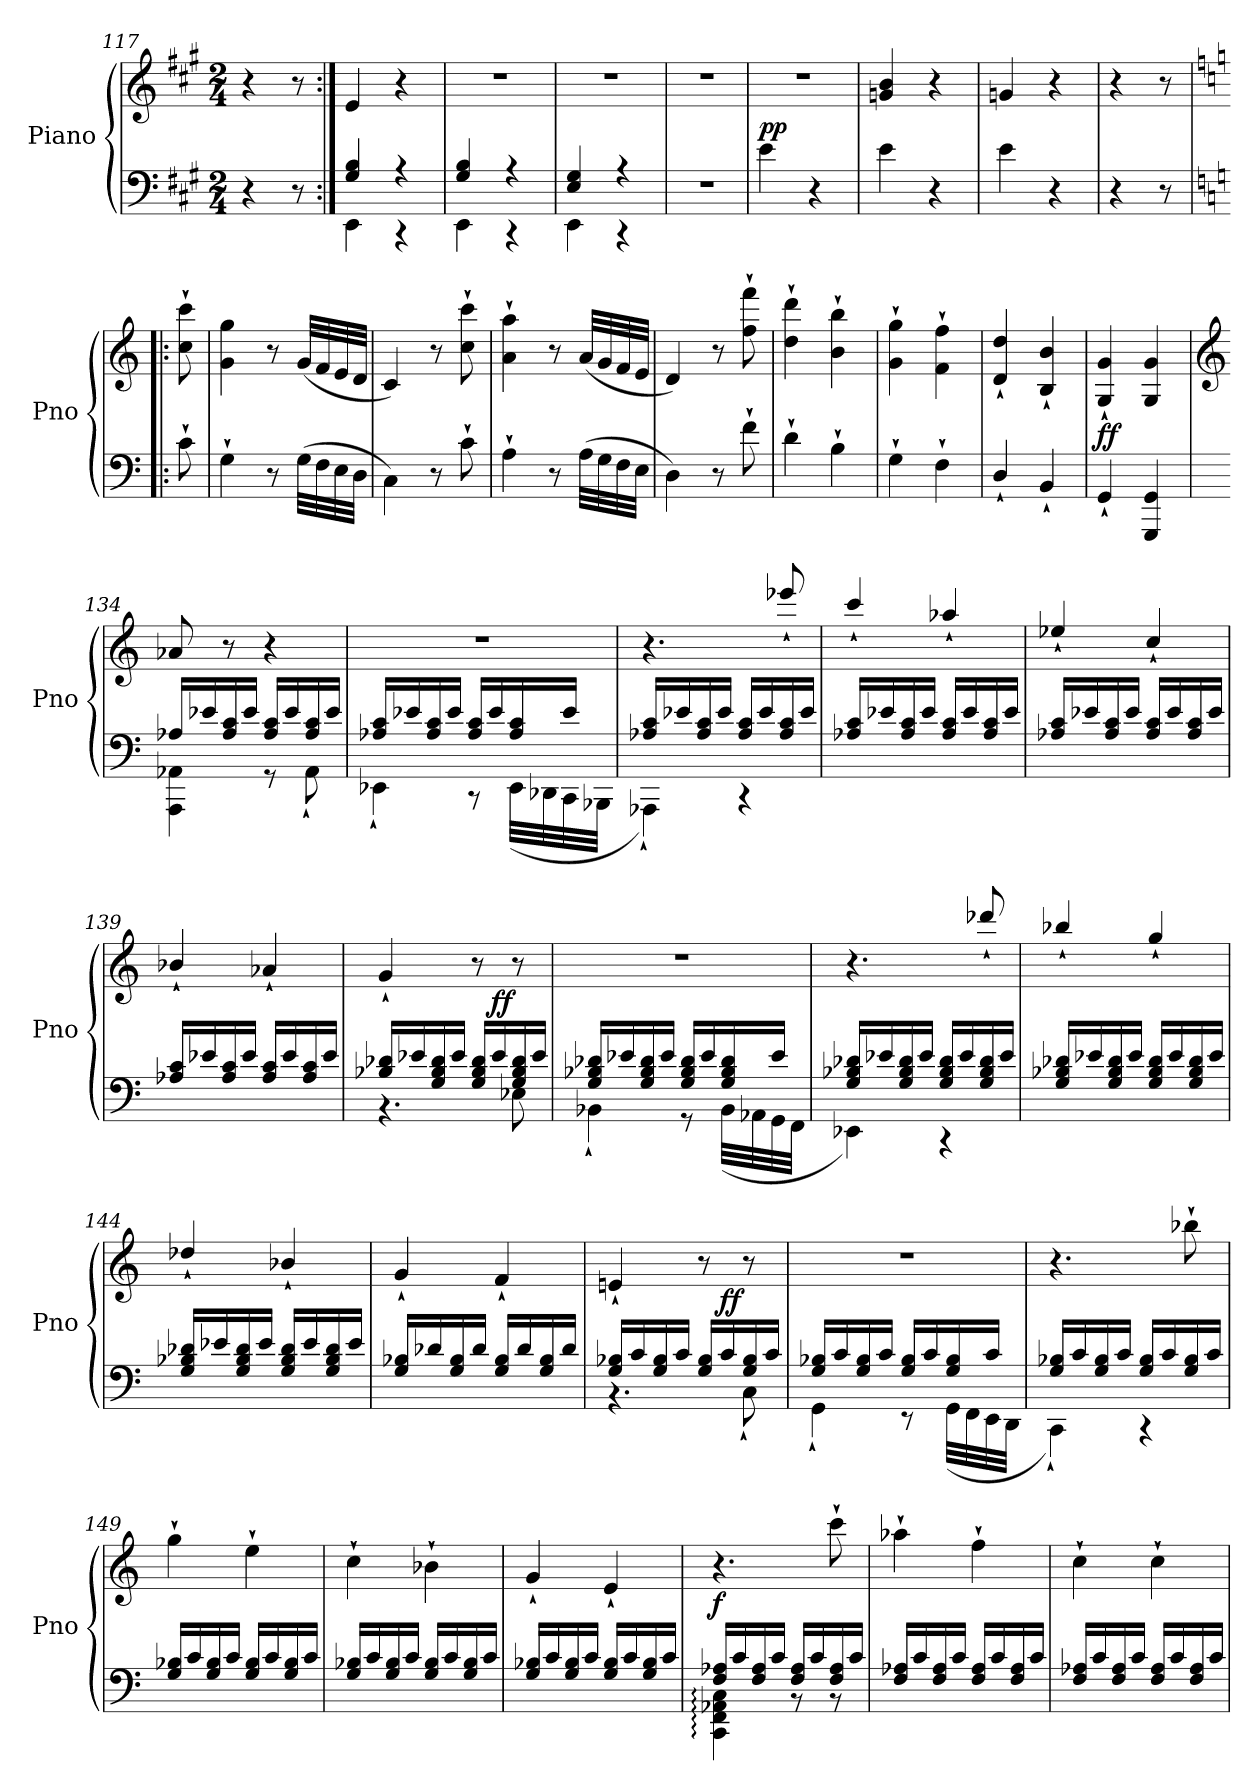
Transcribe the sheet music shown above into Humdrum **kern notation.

**kern	**kern	**dynam
*part1	*part1	*part1
*staff2	*staff1	*staff1/2
*I"Piano	*	*
*I'Pno	*	*
*clefF4	*clefG2	*
*k[f#c#g#]	*k[f#c#g#]	*
*M2/4	*M2/4	*
=117	=117	=117
4r	4r	.
8r	8r	.
=118:|!	=118:|!	=118:|!
*^	*	*
4G#/ 4B/	4EE\	4e/	.
4r	4r	4r	.
=119	=119	=119	=119
4G#/ 4B/	4EE\	2r	.
4r	4r	.	.
=120	=120	=120	=120
4E/ 4G#/	4EE\	2r	.
4r	4r	.	.
*v	*v	*	*
=121	=121	=121
2r	2r	.
=122	=122	=122
4e\	2r	pp
4r	.	.
=123	=123	=123
4e\	4gn/ 4b/	.
4r	4r	.
=124	=124	=124
4e\	4gn/	.
4r	4r	.
=125	=125	=125
4r	4r	.
8r	8r	.
=!|:	=!|:	=!|:
*k[]	*k[]	*
8c`\	8cc`\ 8ccc`\	.
=126	=126	=126
4G`\	4g\ 4gg\	.
8r	8r	.
(32G\LLL	(32g/LLL	.
32F\	32f/	.
32E\	32e/	.
32D\JJJ	32d/JJJ	.
=127	=127	=127
4C\)	4c/)	.
8r	8r	.
8c`\	8cc`\ 8ccc`\	.
=128	=128	=128
4A`\	4a`\ 4aa`\	.
8r	8r	.
(32A\LLL	(32a/LLL	.
32G\	32g/	.
32F\	32f/	.
32E\JJJ	32e/JJJ	.
=129	=129	=129
4D\)	4d/)	.
8r	8r	.
8f`\	8ff`\ 8fff`\	.
=130	=130	=130
4d`\	4dd`\ 4ddd`\	.
4B`\	4b`\ 4bb`\	.
=131	=131	=131
4G`\	4g`\ 4gg`\	.
4F`\	4f`\ 4ff`\	.
=132	=132	=132
4D`/	4d`/ 4dd`/	.
4BB`/	4B`/ 4b`/	.
=133	=133	=133
4GG`/	4G`/ 4g`/	ff
4GGG/ 4GG/	4G/ 4g/	.
=134	=134	=134
*	*clefG2	*
*^	*	*
16A-X/LL	4AAA\ 4AA-X\	8a-X/	.
16e-X/	.	.	.
16A-/ 16c/	.	8r	.
16e-/JJ	.	.	.
16A-/ 16c/LL	8r	4r	.
16e-/	.	.	.
16A-/ 16c/	8AA-`\	.	.
16e-/JJ	.	.	.
=135	=135	=135	=135
16A-X/ 16c/LL	4EE-X`\	2r	.
16e-X/	.	.	.
16A-/ 16c/	.	.	.
16e-/JJ	.	.	.
16A-/ 16c/LL	8r	.	.
16e-/	.	.	.
16A-/ 16c/	(32EE-\LLL	.	.
.	32DD-X\	.	.
16e-/JJ	32CC\	.	.
.	32BBB-X\JJJ	.	.
=136	=136	=136	=136
16A-X/ 16c/LL	4AAA-X`\)	4.r	.
16e-X/	.	.	.
16A-/ 16c/	.	.	.
16e-/JJ	.	.	.
16A-/ 16c/LL	4r	.	.
16e-/	.	.	.
16A-/ 16c/	.	8eee-X`/	.
16e-/JJ	.	.	.
*v	*v	*	*
=137	=137	=137
16A-X/ 16c/LL	4ccc`/	.
16e-X/	.	.
16A-/ 16c/	.	.
16e-/JJ	.	.
16A-/ 16c/LL	4aa-X`/	.
16e-/	.	.
16A-/ 16c/	.	.
16e-/JJ	.	.
=138	=138	=138
16A-X/ 16c/LL	4ee-X`/	.
16e-X/	.	.
16A-/ 16c/	.	.
16e-/JJ	.	.
16A-/ 16c/LL	4cc`/	.
16e-/	.	.
16A-/ 16c/	.	.
16e-/JJ	.	.
=139	=139	=139
16A-X/ 16c/LL	4b-X`/	.
16e-X/	.	.
16A-/ 16c/	.	.
16e-/JJ	.	.
16A-/ 16c/LL	4a-X`/	.
16e-/	.	.
16A-/ 16c/	.	.
16e-/JJ	.	.
=140	=140	=140
*^	*	*
16B-X/ 16d-X/LL	4.r	4g`/	.
16e-X/	.	.	.
16G/ 16B-/ 16d-/	.	.	.
16e-/JJ	.	.	.
16G/ 16B-/ 16d-/LL	.	8r	.
16e-/	.	.	ff
16G/ 16B-/ 16d-/	8E-X\	8r	.
16e-/JJ	.	.	.
=141	=141	=141	=141
16G/ 16B-X/ 16d-X/LL	4BB-X`\	2r	.
16e-X/	.	.	.
16G/ 16B-/ 16d-/	.	.	.
16e-/JJ	.	.	.
16G/ 16B-/ 16d-/LL	8r	.	.
16e-/	.	.	.
16G/ 16B-/ 16d-/	(32BB-\LLL	.	.
.	32AA-X\	.	.
16e-/JJ	32GG\	.	.
.	32FF\JJJ	.	.
=142	=142	=142	=142
16G/ 16B-X/ 16d-X/LL	4EE-X\)	4.r	.
16e-X/	.	.	.
16G/ 16B-/ 16d-/	.	.	.
16e-/JJ	.	.	.
16G/ 16B-/ 16d-/LL	4r	.	.
16e-/	.	.	.
16G/ 16B-/ 16d-/	.	8ddd-X`/	.
16e-/JJ	.	.	.
*v	*v	*	*
=143	=143	=143
16G/ 16B-X/ 16d-X/LL	4bb-X`/	.
16e-X/	.	.
16G/ 16B-/ 16d-/	.	.
16e-/JJ	.	.
16G/ 16B-/ 16d-/LL	4gg`/	.
16e-/	.	.
16G/ 16B-/ 16d-/	.	.
16e-/JJ	.	.
=144	=144	=144
16G/ 16B-X/ 16d-X/LL	4dd-X`/	.
16e-X/	.	.
16G/ 16B-/ 16d-/	.	.
16e-/JJ	.	.
16G/ 16B-/ 16d-/LL	4b-X`/	.
16e-/	.	.
16G/ 16B-/ 16d-/	.	.
16e-/JJ	.	.
=145	=145	=145
16G/ 16B-X/LL	4g`/	.
16d-X/	.	.
16G/ 16B-/	.	.
16d-/JJ	.	.
16G/ 16B-/LL	4f`/	.
16d-/	.	.
16G/ 16B-/	.	.
16d-/JJ	.	.
=146	=146	=146
*^	*	*
16G/ 16B-X/LL	4.r	4en`/	.
16c/	.	.	.
16G/ 16B-/	.	.	.
16c/JJ	.	.	.
16G/ 16B-/LL	.	8r	.
16c/	.	.	ff
16G/ 16B-/	8C`\	8r	.
16c/JJ	.	.	.
=147	=147	=147	=147
16G/ 16B-X/LL	4GG`\	2r	.
16c/	.	.	.
16G/ 16B-/	.	.	.
16c/JJ	.	.	.
16G/ 16B-/LL	8r	.	.
16c/	.	.	.
16G/ 16B-/	(32GG\LLL	.	.
.	32FF\	.	.
16c/JJ	32EE\	.	.
.	32DD\JJJ	.	.
=148	=148	=148	=148
16G/ 16B-X/LL	4CC`\)	4.r	.
16c/	.	.	.
16G/ 16B-/	.	.	.
16c/JJ	.	.	.
16G/ 16B-/LL	4r	.	.
16c/	.	.	.
16G/ 16B-/	.	8bb-X`\	.
16c/JJ	.	.	.
*v	*v	*	*
=149	=149	=149
16G/ 16B-X/LL	4gg`\	.
16c/	.	.
16G/ 16B-/	.	.
16c/JJ	.	.
16G/ 16B-/LL	4ee`\	.
16c/	.	.
16G/ 16B-/	.	.
16c/JJ	.	.
=150	=150	=150
16G/ 16B-X/LL	4cc`\	.
16c/	.	.
16G/ 16B-/	.	.
16c/JJ	.	.
16G/ 16B-/LL	4b-X`\	.
16c/	.	.
16G/ 16B-/	.	.
16c/JJ	.	.
=151	=151	=151
16G/ 16B-X/LL	4g`/	.
16c/	.	.
16G/ 16B-/	.	.
16c/JJ	.	.
16G/ 16B-/LL	4e`/	.
16c/	.	.
16G/ 16B-/	.	.
16c/JJ	.	.
=152	=152	=152
*^	*	*
16F/ 16A-X/LL	4CC:\ 4FF:\ 4AA-X:\ 4C:\	4.r	f
16c/	.	.	.
16F/ 16A-/	.	.	.
16c/JJ	.	.	.
16F/ 16A-/LL	8r	.	.
16c/	.	.	.
16F/ 16A-/	8r	8ccc`\	.
16c/JJ	.	.	.
*v	*v	*	*
=153	=153	=153
16F/ 16A-X/LL	4aa-X`\	.
16c/	.	.
16F/ 16A-/	.	.
16c/JJ	.	.
16F/ 16A-/LL	4ff`\	.
16c/	.	.
16F/ 16A-/	.	.
16c/JJ	.	.
=154	=154	=154
16F/ 16A-X/LL	4cc`\	.
16c/	.	.
16F/ 16A-/	.	.
16c/JJ	.	.
16F/ 16A-/LL	4cc`\	.
16c/	.	.
16F/ 16A-/	.	.
16c/JJ	.	.
=	=	=
*-	*-	*-
